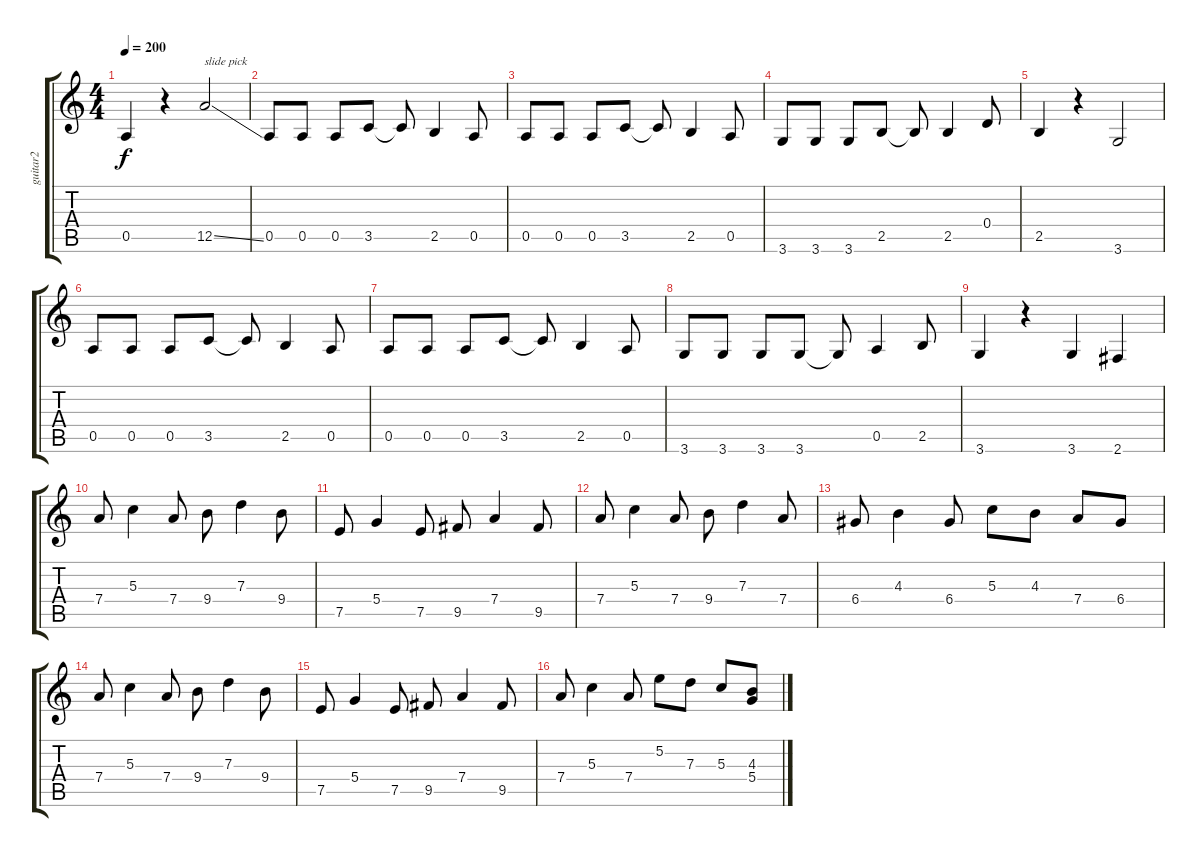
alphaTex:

\track ("guitar2" "guitar2") {instrument distortionguitar}
\staff {score tabs}
\tuning (E4 B3 G3 D3 A2 E2) {hide}
\ts (4 4)
\tempo 200
\clef g2
\ks c
0.5.4{dy f} r.4 12.5{ss}.2{txt "slide pick"} |
0.5.8 0.5.8 0.5.8 3.5.8 3.5{t}.8 2.5.4 0.5.8 |
0.5.8 0.5.8 0.5.8 3.5.8 3.5{t}.8 2.5.4 0.5.8 |
3.6.8 3.6.8 3.6.8 2.5.8 2.5{t}.8 2.5.4 0.4.8 |
2.5.4 r.4 3.6.2 |
0.5.8 0.5.8 0.5.8 3.5.8 3.5{t}.8 2.5.4 0.5.8 |
0.5.8 0.5.8 0.5.8 3.5.8 3.5{t}.8 2.5.4 0.5.8 |
3.6.8 3.6.8 3.6.8 3.6.8 3.6{t}.8 0.5.4 2.5.8 |
3.6.4 r.4 3.6.4 2.6.4 |
7.4.8 5.3.4 7.4.8 9.4.8 7.3.4 9.4.8 |
7.5.8 5.4.4 7.5.8 9.5.8 7.4.4 9.5.8 |
7.4.8 5.3.4 7.4.8 9.4.8 7.3.4 7.4.8 |
6.4.8 4.3.4 6.4.8 5.3.8 4.3.8 7.4.8 6.4.8 |
7.4.8 5.3.4 7.4.8 9.4.8 7.3.4 9.4.8 |
7.5.8 5.4.4 7.5.8 9.5.8 7.4.4 9.5.8 |
7.4.8 5.3.4 7.4.8 5.2.8 7.3.8 5.3.8 (4.3 5.4).8
